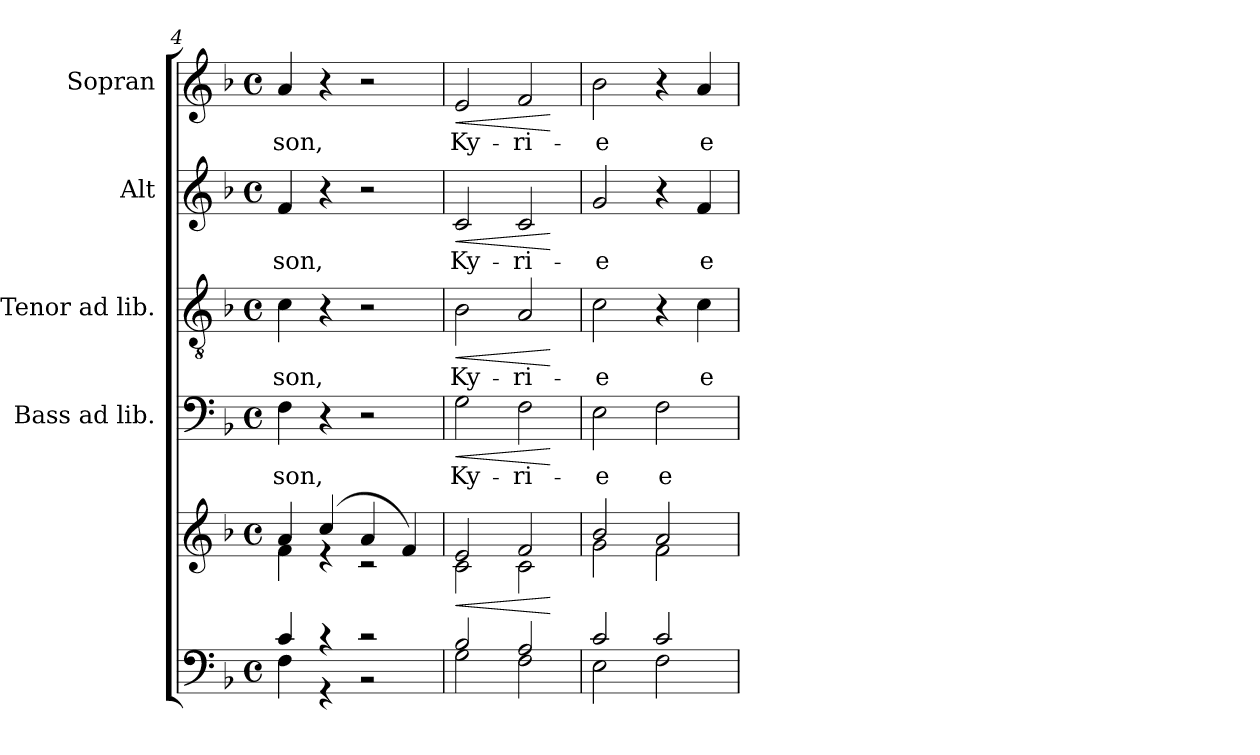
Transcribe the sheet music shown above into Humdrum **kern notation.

**kern	**kern	**dynam	**kern	**text	**dynam	**kern	**text	**dynam	**kern	**text	**dynam	**kern	**text	**dynam
*part5	*part5	*part5	*part4	*part4	*part4	*part3	*part3	*part3	*part2	*part2	*part2	*part1	*part1	*part1
*staff6	*staff5	*staff5/6	*staff4	*staff4	*staff4	*staff3	*staff3	*staff3	*staff2	*staff2	*staff2	*staff1	*staff1	*staff1
*	*	*	*I"Bass ad lib.	*	*	*I"Tenor ad lib.	*	*	*I"Alt	*	*	*I"Sopran	*	*
*	*	*	*I'B.	*	*	*I'T.	*	*	*I'A.	*	*	*I'S.	*	*
*clefF4	*clefG2	*	*clefF4	*	*	*clefGv2	*	*	*clefG2	*	*	*clefG2	*	*
*k[b-]	*k[b-]	*	*k[b-]	*	*	*k[b-]	*	*	*k[b-]	*	*	*k[b-]	*	*
*F:	*F:	*	*F:	*	*	*F:	*	*	*F:	*	*	*F:	*	*
*M4/4	*M4/4	*	*M4/4	*	*	*M4/4	*	*	*M4/4	*	*	*M4/4	*	*
*met(c)	*met(c)	*	*met(c)	*	*	*met(c)	*	*	*met(c)	*	*	*met(c)	*	*
=4	=4	=4	=4	=4	=4	=4	=4	=4	=4	=4	=4	=4	=4	=4
*^	*^	*	*	*	*	*	*	*	*	*	*	*	*	*
!	!	!	!	!	!	!LO:LY:b	!	!	!LO:LY:b	!	!	!LO:LY:b	!	!	!LO:LY:b	!
4c/	4F\	4a/	4f\	.	4F\	-son,	.	4c\	-son,	.	4f/	-son,	.	4a/	-son,	.
4r	4r	(4cc/	4rd	.	4r	.	.	4r	.	.	4r	.	.	4r	.	.
2r	2r	4a/	2rc	.	2r	.	.	2r	.	.	2r	.	.	2r	.	.
.	.	4f/)	.	.	.	.	.	.	.	.	.	.	.	.	.	.
=5	=5	=5	=5	=5	=5	=5	=5	=5	=5	=5	=5	=5	=5	=5	=5	=5
!	!	!	!	!LO:HP:b	!	!LO:LY:b	!LO:HP:b	!	!LO:LY:b	!LO:HP:b	!	!LO:LY:b	!LO:HP:b	!	!LO:LY:b	!LO:HP:b
2B-/	2G\	2e/	2c\	<	2G\	Ky-	<	2B-\	Ky-	<	2c/	Ky-	<	2e/	Ky-	<
!	!	!	!	!	!	!LO:LY:b	!	!	!LO:LY:b	!	!	!LO:LY:b	!	!	!LO:LY:b	!
2A/	2F\	2f/	2c\	.	2F\	-ri-	.	2A/	-ri-	.	2c/	-ri-	.	2f/	-ri-	.
*v	*v	*	*	*	*	*	*	*	*	*	*	*	*	*	*	*
*	*v	*v	*	*	*	*	*	*	*	*	*	*	*	*	*
.	.	[	.	.	[	.	.	[	.	.	[	.	.	[
!!LO:LB:g=z
=6	=6	=6	=6	=6	=6	=6	=6	=6	=6	=6	=6	=6	=6	=6
*^	*^	*	*	*	*	*	*	*	*	*	*	*	*	*
!	!	!	!	!	!	!LO:LY:b	!	!	!LO:LY:b	!	!	!LO:LY:b	!	!	!LO:LY:b	!
2c/	2E\	2b-/	2g\	.	2E\	-e	.	2c\	-e	.	2g/	-e	.	2b-\	-e	.
!	!	!	!	!	!	!LO:LY:b	!	!	!	!	!	!	!	!	!	!
2c/	2F\	2a/	2f\	.	2F\	e-	.	4r	.	.	4r	.	.	4r	.	.
!	!	!	!	!	!	!	!	!	!LO:LY:b	!	!	!LO:LY:b	!	!	!LO:LY:b	!
.	.	.	.	.	.	.	.	4c\	e-	.	4f/	e-	.	4a/	e-	.
*v	*v	*	*	*	*	*	*	*	*	*	*	*	*	*	*	*
*	*v	*v	*	*	*	*	*	*	*	*	*	*	*	*	*
=	=	=	=	=	=	=	=	=	=	=	=	=	=	=
*-	*-	*-	*-	*-	*-	*-	*-	*-	*-	*-	*-	*-	*-	*-
